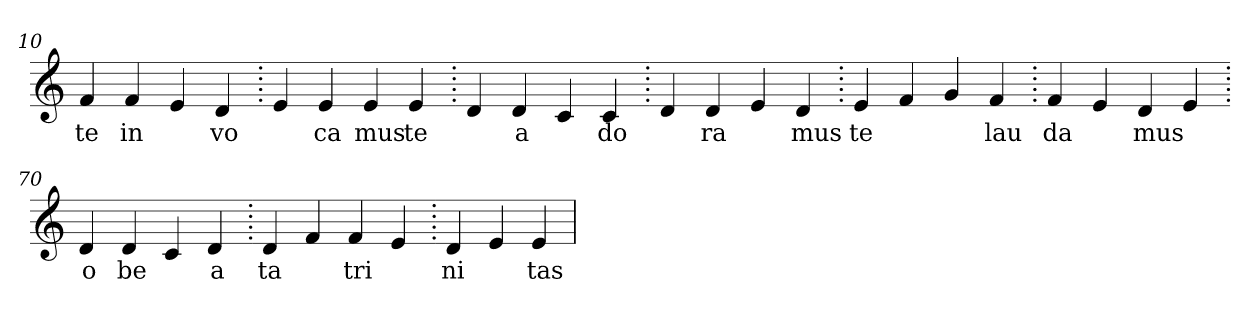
**kern	**text
*part1	*part1
*staff1	*staff1
*clefG2	*
=10.	=10.
4f	te
4f	in
4e	.
4d	vo
=20.	=20.
4e	.
4e	ca
4e	mus
4e	te
=30.	=30.
4d	.
4d	a
4c	.
4c	do
=40.	=40.
4d	.
4d	ra
4e	.
4d	mus
=50.	=50.
4e	te
4f	.
4g	.
4f	lau
=60.	=60.
4f	da
4e	.
4d	mus
4e	.
=70.	=70.
4d	o
4d	be
4c	.
4d	a
=80.	=80.
4d	ta
4f	.
4f	tri
4e	.
=90.	=90.
4d	ni
4e	.
4e	tas
=	=
*-	*-
